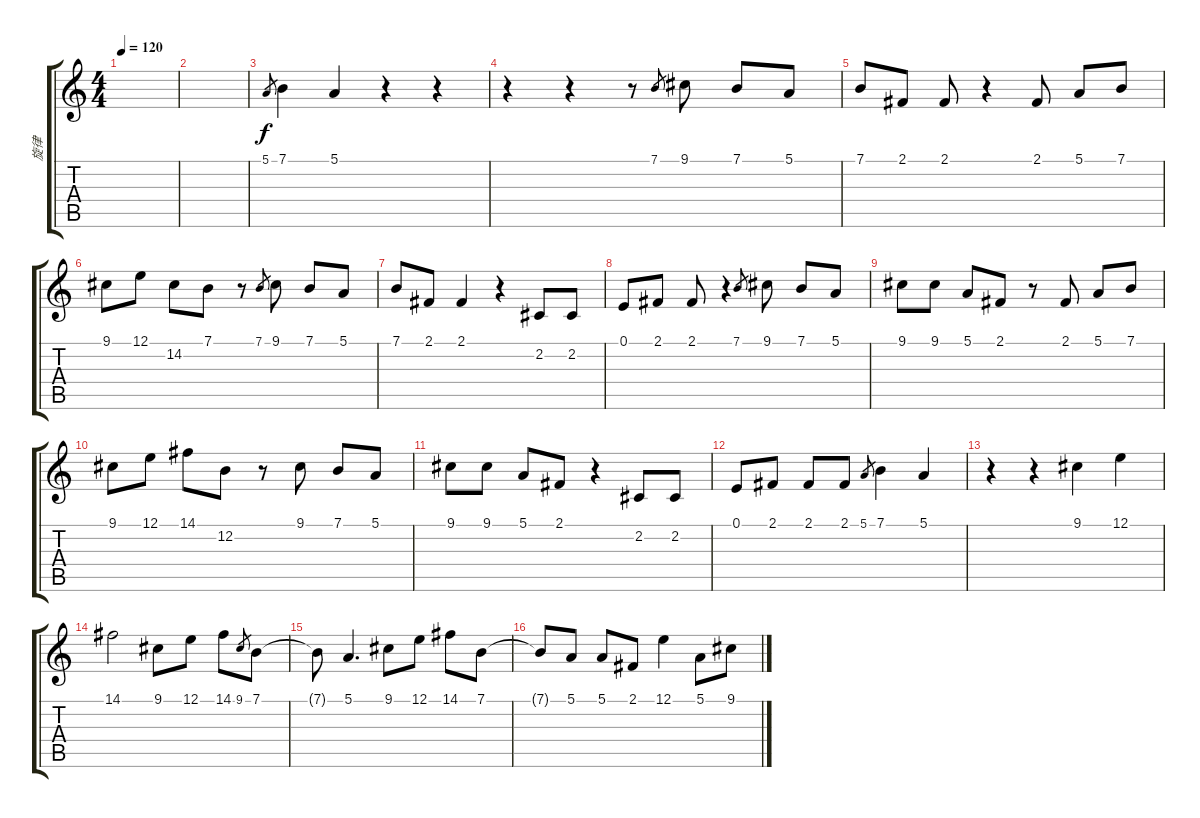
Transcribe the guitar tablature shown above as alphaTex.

\track ("旋律" "旋律") {instrument altosax}
\staff {score tabs}
\tuning (E4 B3 G3 D3 A2 E2) {hide}
\ts (4 4)
\tempo 120
\clef g2
\ks c
|
|
5.1.8{gr} 7.1.4 5.1.4 r.4 r.4 |
r.4 r.4 r.8 7.1.8{gr} 9.1.8 7.1.8 5.1.8 |
7.1.8 2.1.8 2.1.8 r.4 2.1.8 5.1.8 7.1.8 |
9.1.8 12.1.8 14.2.8 7.1.8 r.8 7.1.8{gr} 9.1.8 7.1.8 5.1.8 |
7.1.8 2.1.8 2.1.4 r.4 2.2.8 2.2.8 |
0.1.8 2.1.8 2.1.8 r.4 7.1.8{gr} 9.1.8 7.1.8 5.1.8 |
9.1.8 9.1.8 5.1.8 2.1.8 r.8 2.1.8 5.1.8 7.1.8 |
9.1.8 12.1.8 14.1.8 12.2.8 r.8 9.1.8 7.1.8 5.1.8 |
9.1.8 9.1.8 5.1.8 2.1.8 r.4 2.2.8 2.2.8 |
0.1.8 2.1.8 2.1.8 2.1.8 5.1.8{gr} 7.1.4 5.1.4 |
r.4 r.4 9.1.4 12.1.4 |
14.1.2 9.1.8 12.1.8 14.1.8 9.1.8{gr} 7.1.8 |
7.1{t}.8 5.1.4{d} 9.1.8 12.1.8 14.1.8 7.1.8 |
7.1{t}.8 5.1.8 5.1.8 2.1.8 12.1.4 5.1.8 9.1.8
